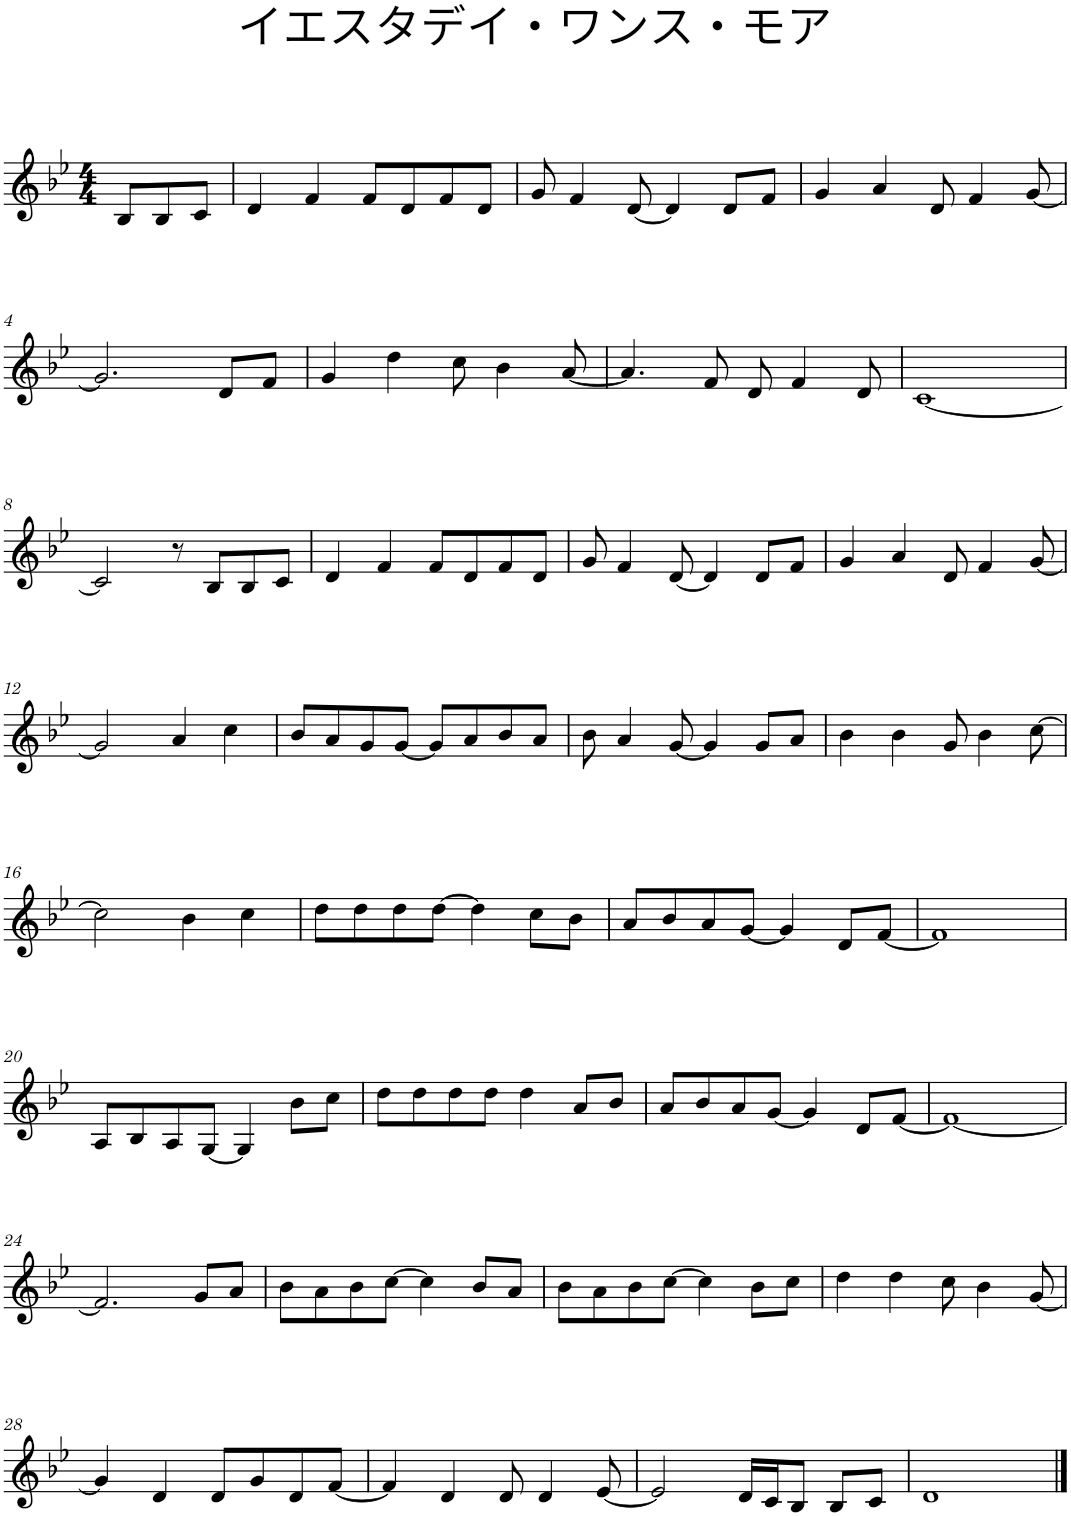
**kern
*part1
*staff1
*I"Piano
*I'Pno.
*clefG2
*k[b-e-]
*M4/4
=
8B-/L
8B-/
8c/J
=1
4d/
4f/
8f/L
8d/
8f/
8d/J
=2
8g/
4f/
[<8d/
4d/]
8d/L
8f/J
=3
4g/
4a/
8d/
4f/
[8g/
!!LO:LB:g=z
=4
2.g/]
8d/L
8f/J
=5
4g/
4dd\
8cc\
4b-\
[<8a/
=6
4.a/]
8f/
8d/
4f/
8d/
=7
[1c
!!LO:LB:g=z
=8
2c/]
8r
8B-/L
8B-/
8c/J
=9
4d/
4f/
8f/L
8d/
8f/
8d/J
=10
8g/
4f/
[<8d/
4d/]
8d/L
8f/J
=11
4g/
4a/
8d/
4f/
[8g/
!!LO:LB:g=z
=12
2g/]
4a/
4cc\
=13
8b-/L
8a/
8g/
[<8g/J
8g/L]
8a/
8b-/
8a/J
=14
8b-\
4a/
[<8g/
4g/]
8g/L
8a/J
=15
4b-\
4b-\
8g/
4b-\
[8cc\
!!LO:LB:g=z
=16
2cc\]
4b-\
4cc\
=17
8dd\L
8dd\
8dd\
[>8dd\J
4dd\]
8cc\L
8b-\J
=18
8a/L
8b-/
8a/
[<8g/J
4g/]
8d/L
[<8f/J
=19
1f]
!!LO:LB:g=z
=20
8A/L
8B-/
8A/
[<8G/J
4G/]
8b-\L
8cc\J
=21
8dd\L
8dd\
8dd\
8dd\J
4dd\
8a/L
8b-/J
=22
8a/L
8b-/
8a/
[<8g/J
4g/]
8d/L
[8f/J
=23
1f_
!!LO:LB:g=z
=24
2.f/]
8g/L
8a/J
=25
8b-\L
8a\
8b-\
[>8cc\J
4cc\]
8b-/L
8a/J
=26
8b-\L
8a\
8b-\
[>8cc\J
4cc\]
8b-\L
8cc\J
=27
4dd\
4dd\
8cc\
4b-\
[8g/
!!LO:LB:g=z
=28
4g/]
4d/
8d/L
8g/
8d/
[<8f/J
=29
4f/]
4d/
8d/
4d/
[<8e-/
=30
2e-/]
16d/LL
16c/J
8B-/J
8B-/L
8c/J
=31
1d
==
*-
